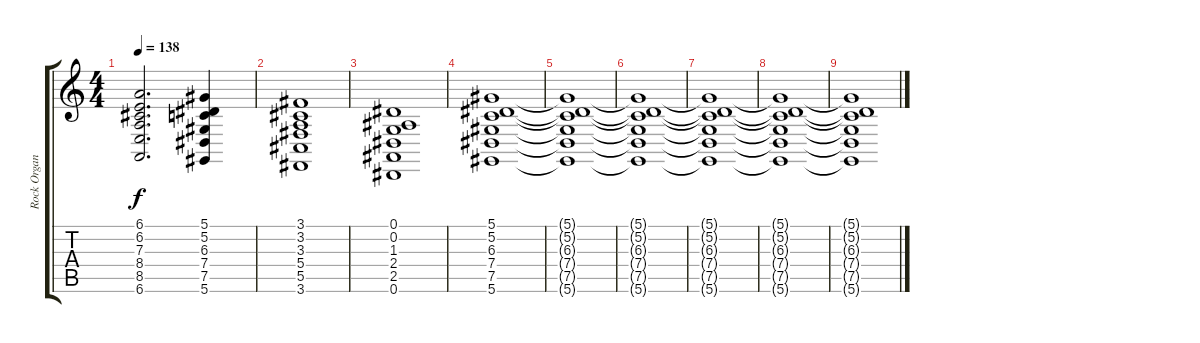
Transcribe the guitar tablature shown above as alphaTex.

\track ("Rock Organ" "Rock Organ") {instrument rockorgan}
\staff {score tabs}
\tuning (Eb4 Bb3 Gb3 Db3 Ab2 Eb2) {hide}
\ts (4 4)
\tempo 138
\clef g2
\ks c
(6.1 6.2 7.3 8.4 8.5 6.6).2{d dy f} (5.1 5.2 6.3 7.4 7.5 5.6).4 |
(3.1 3.2 3.3 5.4 5.5 3.6).1 |
(0.1 0.2 1.3 2.4 2.5 0.6).1 |
(5.1 5.2 6.3 7.4 7.5 5.6).1 |
(5.1{t} 5.2{t} 6.3{t} 7.4{t} 7.5{t} 5.6{t}).1 |
(5.1{t} 5.2{t} 6.3{t} 7.4{t} 7.5{t} 5.6{t}).1 |
(5.1{t} 5.2{t} 6.3{t} 7.4{t} 7.5{t} 5.6{t}).1 |
(5.1{t} 5.2{t} 6.3{t} 7.4{t} 7.5{t} 5.6{t}).1 |
(5.1{t} 5.2{t} 6.3{t} 7.4{t} 7.5{t} 5.6{t}).1
